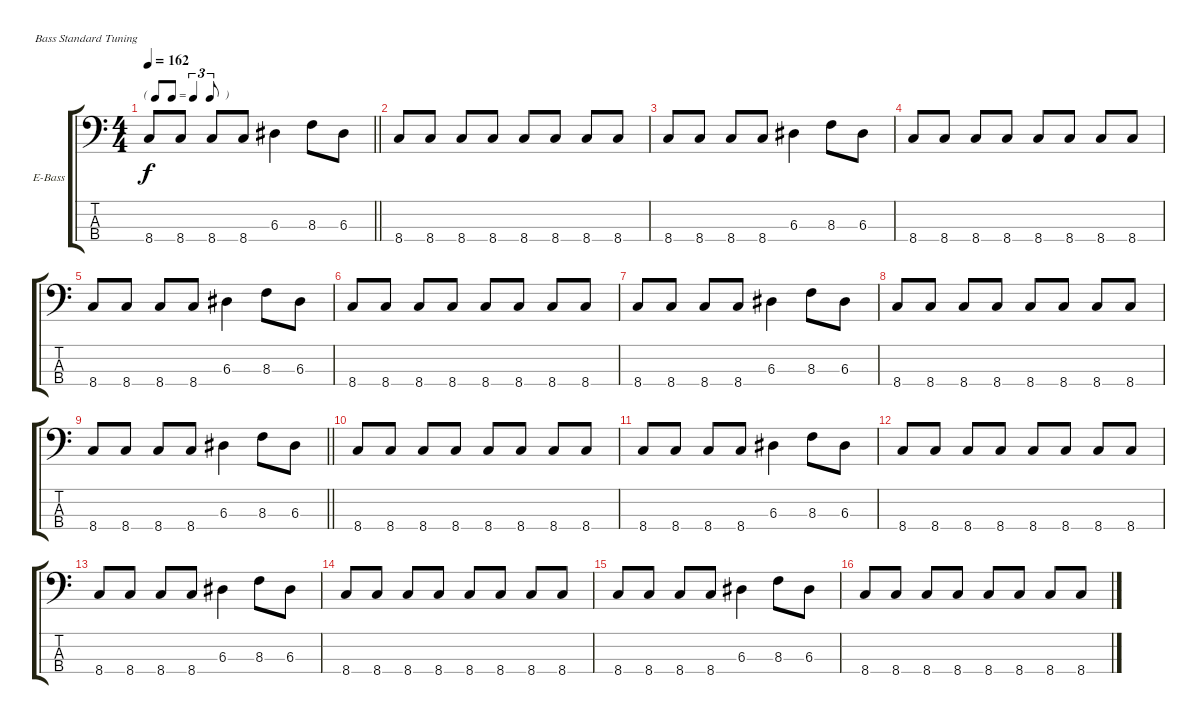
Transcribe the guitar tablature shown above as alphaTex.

\bracketExtendMode groupsimilarinstruments
\firstSystemTrackNameOrientation horizontal
\otherSystemsTrackNameOrientation horizontal
\track ("Electric Bass" "E-Bass") {instrument electricbassfinger}
\staff {score tabs}
\tuning (G2 D2 A1 E1)
\ts (4 4)
\tf triplet8th
\tempo 162
\clef f4
\barLineRight lightlight
\ks c
8.4.8{dy f} 8.4.8 8.4.8 8.4.8 6.3.4 8.3.8 6.3.8 |
8.4.8 8.4.8 8.4.8 8.4.8 8.4.8 8.4.8 8.4.8 8.4.8 |
8.4.8 8.4.8 8.4.8 8.4.8 6.3.4 8.3.8 6.3.8 |
8.4.8 8.4.8 8.4.8 8.4.8 8.4.8 8.4.8 8.4.8 8.4.8 |
8.4.8 8.4.8 8.4.8 8.4.8 6.3.4 8.3.8 6.3.8 |
8.4.8 8.4.8 8.4.8 8.4.8 8.4.8 8.4.8 8.4.8 8.4.8 |
8.4.8 8.4.8 8.4.8 8.4.8 6.3.4 8.3.8 6.3.8 |
8.4.8 8.4.8 8.4.8 8.4.8 8.4.8 8.4.8 8.4.8 8.4.8 |
\barLineRight lightlight
8.4.8 8.4.8 8.4.8 8.4.8 6.3.4 8.3.8 6.3.8 |
8.4.8 8.4.8 8.4.8 8.4.8 8.4.8 8.4.8 8.4.8 8.4.8 |
8.4.8 8.4.8 8.4.8 8.4.8 6.3.4 8.3.8 6.3.8 |
8.4.8 8.4.8 8.4.8 8.4.8 8.4.8 8.4.8 8.4.8 8.4.8 |
8.4.8 8.4.8 8.4.8 8.4.8 6.3.4 8.3.8 6.3.8 |
8.4.8 8.4.8 8.4.8 8.4.8 8.4.8 8.4.8 8.4.8 8.4.8 |
8.4.8 8.4.8 8.4.8 8.4.8 6.3.4 8.3.8 6.3.8 |
8.4.8 8.4.8 8.4.8 8.4.8 8.4.8 8.4.8 8.4.8 8.4.8
